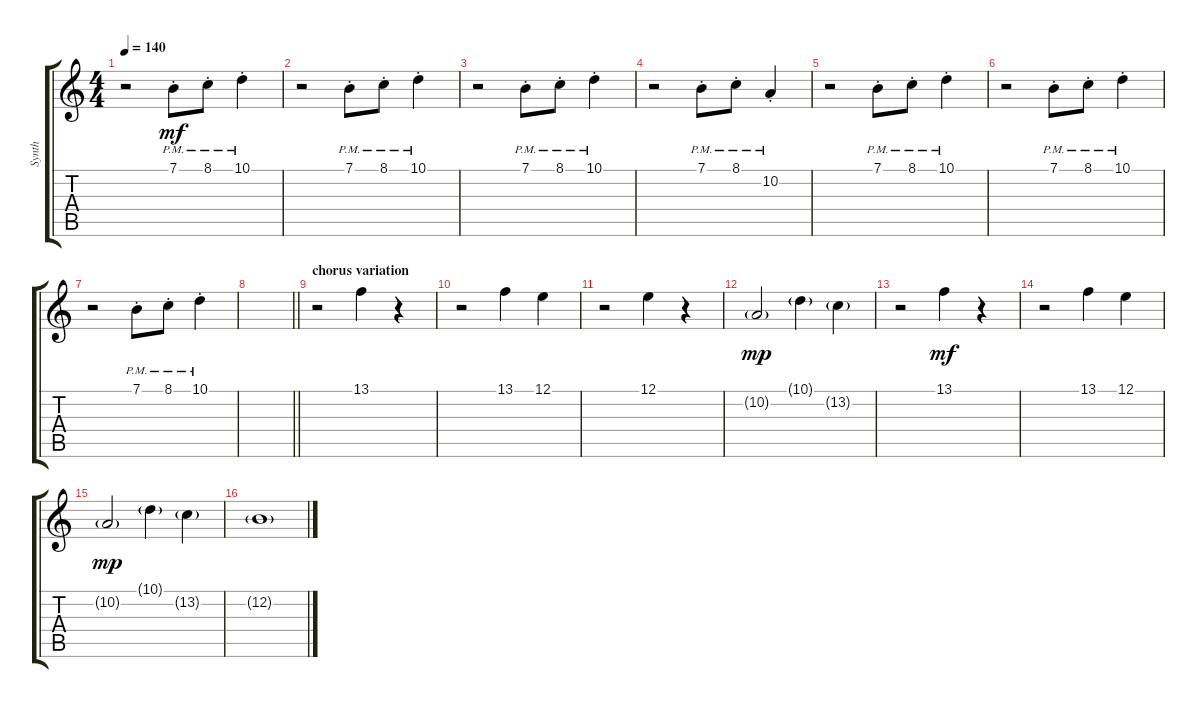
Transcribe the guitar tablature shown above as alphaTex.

\track ("Synth" "Synth") {instrument fx1rain}
\staff {score tabs}
\tuning (E4 B3 G3 D3 A2 E2) {hide}
\ts (4 4)
\tempo 140
\clef g2
\ks c
r.2{dy mp} 7.1{pm st}.8{dy mf} 8.1{pm st}.8 10.1{pm st}.4 |
r.2 7.1{pm st}.8 8.1{pm st}.8 10.1{pm st}.4 |
r.2 7.1{pm st}.8 8.1{pm st}.8 10.1{pm st}.4 |
r.2 7.1{pm st}.8 8.1{pm st}.8 10.2{pm st}.4 |
r.2 7.1{pm st}.8 8.1{pm st}.8 10.1{pm st}.4 |
r.2 7.1{pm st}.8 8.1{pm st}.8 10.1{pm st}.4 |
r.2 7.1{pm st}.8 8.1{pm st}.8 10.1{pm st}.4 |
\barLineRight lightlight
|
\section ("" "chorus variation")
r.2 13.1.4 r.4 |
r.2 13.1.4 12.1.4 |
r.2 12.1.4 r.4 |
10.2{g}.2{dy mp} 10.1{g}.4 13.2{g}.4 |
r.2 13.1.4{dy mf} r.4 |
r.2 13.1.4 12.1.4 |
10.2{g}.2{dy mp} 10.1{g}.4 13.2{g}.4 |
12.2{g}.1
